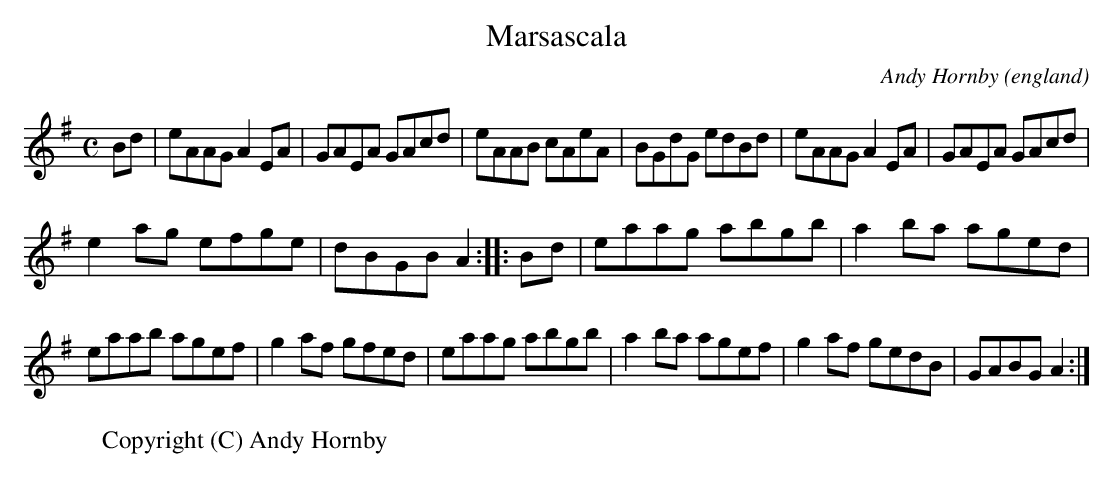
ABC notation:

X:1
T:Marsascala
O:england
M:C
C:Andy Hornby
K:ADor
Bd|\
eAAG A2EA | GAEA GAcd | eAAB cAeA | BGdG edBd |\
eAAG A2EA | GAEA GAcd |
e2ag efge | dBGB A2 :|\
|: Bd |\
eaag abgb | a2ba aged |
eaab agef | g2af gfed |\
eaag abgb | a2ba agef | g2af gedB | GABG A2 :|
W:Copyright (C) Andy Hornby
